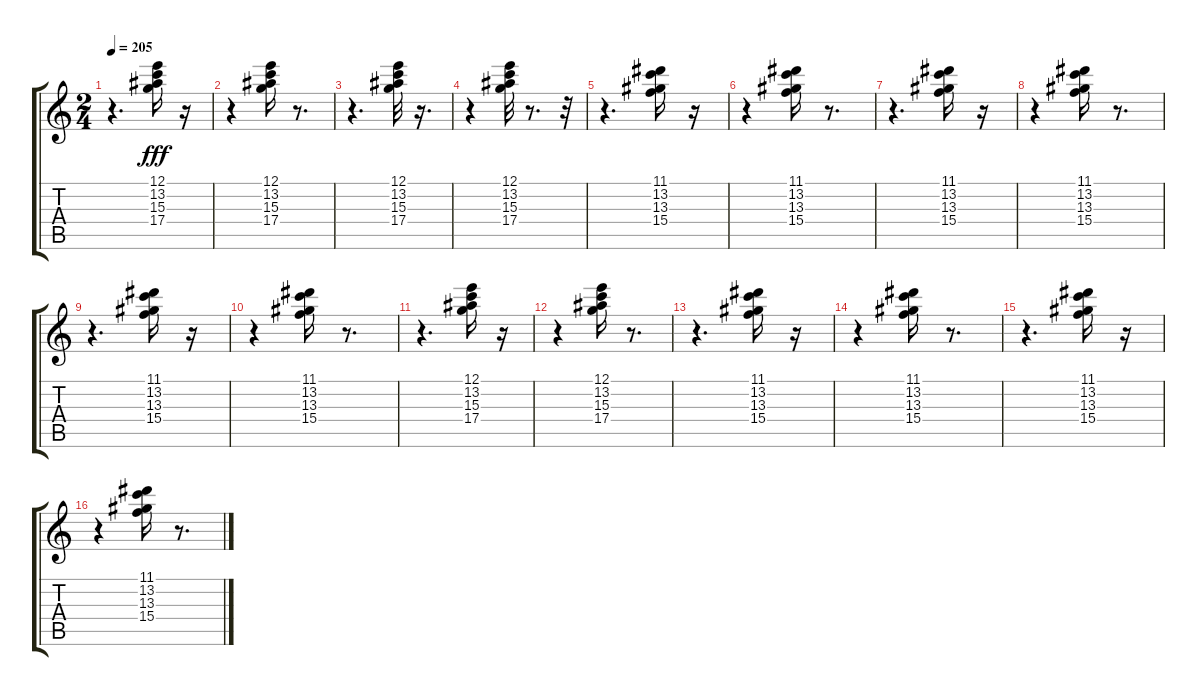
\track "" {instrument electricguitarjazz}
\staff {score tabs}
\tuning (E4 B3 G3 D3 A2 E2) {hide}
\ts (2 4)
\tempo 205
\clef g2
\ks c
r.4{d dy fff} (12.1 13.2 15.3 17.4).16 r.16 |
r.4 (12.1 13.2 15.3 17.4).16 r.8{d} |
r.4{d} (12.1 13.2 15.3 17.4).32 r.16{d} |
r.4 (12.1 13.2 15.3 17.4).32 r.8{d} r.32 |
r.4{d} (11.1 13.2 13.3 15.4).16 r.16 |
r.4 (11.1 13.2 13.3 15.4).16 r.8{d} |
r.4{d} (11.1 13.2 13.3 15.4).16 r.16 |
r.4 (11.1 13.2 13.3 15.4).16 r.8{d} |
r.4{d} (11.1 13.2 13.3 15.4).16 r.16 |
r.4 (11.1 13.2 13.3 15.4).16 r.8{d} |
r.4{d} (12.1 13.2 15.3 17.4).16 r.16 |
r.4 (12.1 13.2 15.3 17.4).16 r.8{d} |
r.4{d} (11.1 13.2 13.3 15.4).16 r.16 |
r.4 (11.1 13.2 13.3 15.4).16 r.8{d} |
r.4{d} (11.1 13.2 13.3 15.4).16 r.16 |
r.4 (11.1 13.2 13.3 15.4).16 r.8{d}
